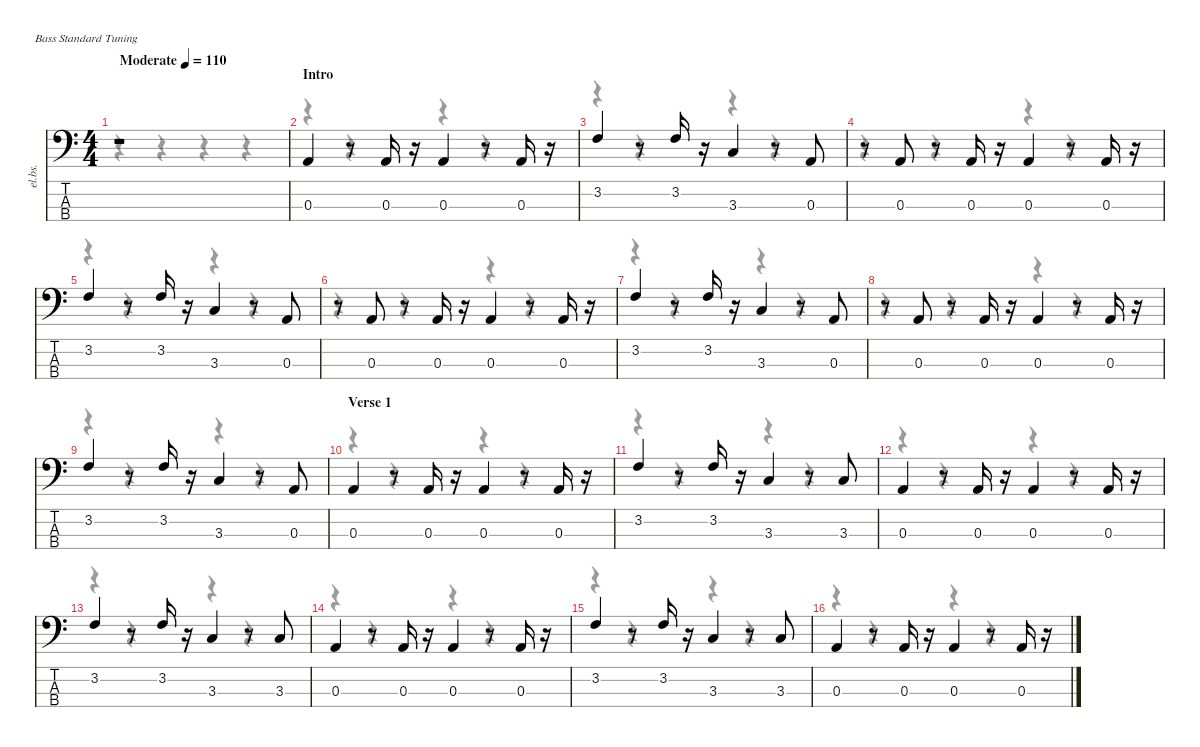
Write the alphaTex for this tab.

\defaultSystemsLayout 4
\hideDynamics
\bracketExtendMode nobrackets
\otherSystemsTrackNameOrientation horizontal
\track ("Bass" "el.bs.") {instrument electricbasspick}
\staff {score tabs}
\tuning (G2 D2 A1 E1)
\voice
\ts (4 4)
\beaming (8 2 2 2 2)
\tempo (110 "Moderate")
\clef f4
\ks c
r.1{dy f instrument electricbasspick} |
\section ("" "Intro")
0.3.4 r.8 0.3.16 r.16 0.3.4 r.8 0.3.16 r.16 |
3.2.4 r.8 3.2.16 r.16 3.3.4 r.8 0.3.8 |
r.8 0.3.8 r.8 0.3.16 r.16 0.3.4 r.8 0.3.16 r.16 |
3.2.4 r.8 3.2.16 r.16 3.3.4 r.8 0.3.8 |
r.8 0.3.8 r.8 0.3.16 r.16 0.3.4 r.8 0.3.16 r.16 |
3.2.4 r.8 3.2.16 r.16 3.3.4 r.8 0.3.8 |
r.8 0.3.8 r.8 0.3.16 r.16 0.3.4 r.8 0.3.16 r.16 |
3.2.4 r.8 3.2.16 r.16 3.3.4 r.8 0.3.8 |
\section ("" "Verse 1")
0.3.4 r.8 0.3.16 r.16 0.3.4 r.8 0.3.16 r.16 |
3.2.4 r.8 3.2.16 r.16 3.3.4 r.8 3.3.8 |
0.3.4 r.8 0.3.16 r.16 0.3.4 r.8 0.3.16 r.16 |
3.2.4 r.8 3.2.16 r.16 3.3.4 r.8 3.3.8 |
0.3.4 r.8 0.3.16 r.16 0.3.4 r.8 0.3.16 r.16 |
3.2.4 r.8 3.2.16 r.16 3.3.4 r.8 3.3.8 |
0.3.4 r.8 0.3.16 r.16 0.3.4 r.8 0.3.16 r.16
\voice
\clef f4
\ottava regular
\simile none
\ks c
r.4{dy mf} r.4 r.4 r.4 |
r.4 r.4 r.4 r.4 |
r.4 r.4 r.4 r.4 |
r.4 r.4 r.4 r.4 |
r.4 r.4 r.4 r.4 |
r.4 r.4 r.4 r.4 |
r.4 r.4 r.4 r.4 |
r.4 r.4 r.4 r.4 |
r.4 r.4 r.4 r.4 |
r.4 r.4 r.4 r.4 |
r.4 r.4 r.4 r.4 |
r.4 r.4 r.4 r.4 |
r.4 r.4 r.4 r.4 |
r.4 r.4 r.4 r.4 |
r.4 r.4 r.4 r.4 |
r.4 r.4 r.4 r.4
